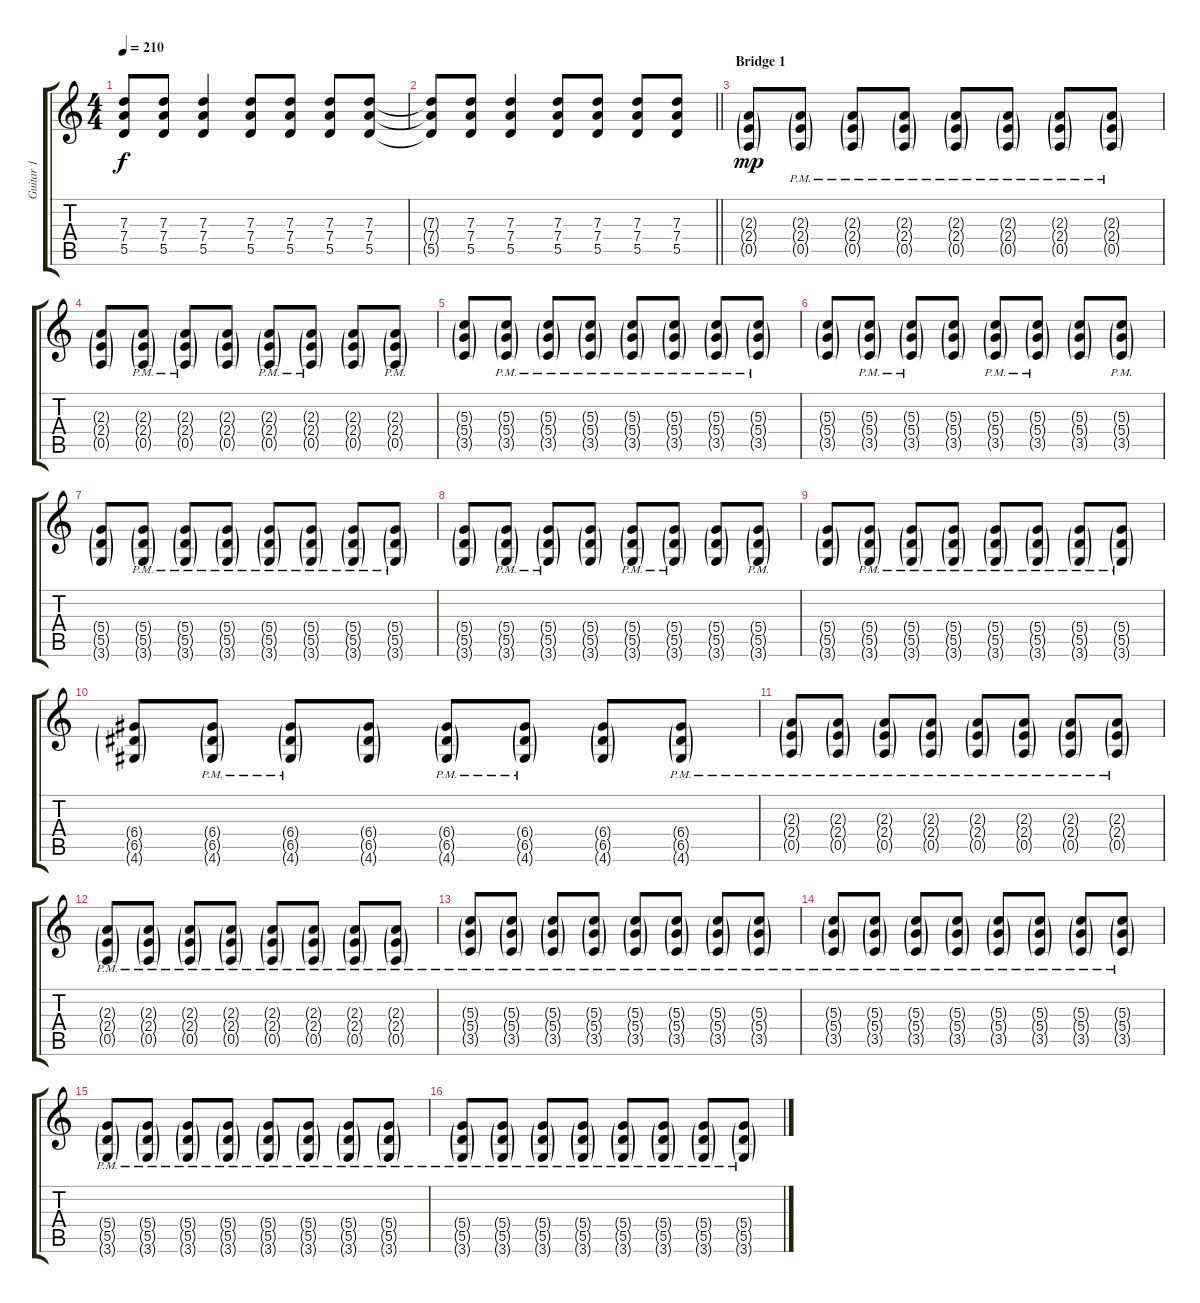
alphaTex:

\track ("Guitar 1" "Guitar 1") {instrument distortionguitar}
\staff {score tabs}
\tuning (E4 B3 G3 D3 A2 E2) {hide}
\ts (4 4)
\tempo 210
\clef g2
\ks c
(7.3{t} 7.4{t} 5.5{t}).8{dy f} (7.3 7.4 5.5).8 (7.3 7.4 5.5).4 (7.3 7.4 5.5).8 (7.3 7.4 5.5).8 (7.3 7.4 5.5).8 (7.3 7.4 5.5).8 |
\barLineRight lightlight
(7.3{t} 7.4{t} 5.5{t}).8 (7.3 7.4 5.5).8 (7.3 7.4 5.5).4 (7.3 7.4 5.5).8 (7.3 7.4 5.5).8 (7.3 7.4 5.5).8 (7.3 7.4 5.5).8 |
\section ("" "Bridge 1")
(2.3{g} 2.4{g} 0.5{g}).8{dy mp} (2.3{g pm} 2.4{g pm} 0.5{g pm}).8 (2.3{g pm} 2.4{g pm} 0.5{g pm}).8 (2.3{g pm} 2.4{g pm} 0.5{g pm}).8 (2.3{g pm} 2.4{g pm} 0.5{g pm}).8 (2.3{g pm} 2.4{g pm} 0.5{g pm}).8 (2.3{g pm} 2.4{g pm} 0.5{g pm}).8 (2.3{g pm} 2.4{g pm} 0.5{g pm}).8 |
(2.3{g} 2.4{g} 0.5{g}).8 (2.3{g pm} 2.4{g pm} 0.5{g pm}).8 (2.3{g pm} 2.4{g pm} 0.5{g pm}).8 (2.3{g} 2.4{g} 0.5{g}).8 (2.3{g pm} 2.4{g pm} 0.5{g pm}).8 (2.3{g pm} 2.4{g pm} 0.5{g pm}).8 (2.3{g} 2.4{g} 0.5{g}).8 (2.3{g pm} 2.4{g pm} 0.5{g pm}).8 |
(5.3{g} 5.4{g} 3.5{g}).8 (5.3{g pm} 5.4{g pm} 3.5{g pm}).8 (5.3{g pm} 5.4{g pm} 3.5{g pm}).8 (5.3{g pm} 5.4{g pm} 3.5{g pm}).8 (5.3{g pm} 5.4{g pm} 3.5{g pm}).8 (5.3{g pm} 5.4{g pm} 3.5{g pm}).8 (5.3{g pm} 5.4{g pm} 3.5{g pm}).8 (5.3{g pm} 5.4{g pm} 3.5{g pm}).8 |
(5.3{g} 5.4{g} 3.5{g}).8 (5.3{g pm} 5.4{g pm} 3.5{g pm}).8 (5.3{g pm} 5.4{g pm} 3.5{g pm}).8 (5.3{g} 5.4{g} 3.5{g}).8 (5.3{g pm} 5.4{g pm} 3.5{g pm}).8 (5.3{g pm} 5.4{g pm} 3.5{g pm}).8 (5.3{g} 5.4{g} 3.5{g}).8 (5.3{g pm} 5.4{g pm} 3.5{g pm}).8 |
(5.4{g} 5.5{g} 3.6{g}).8 (5.4{g pm} 5.5{g pm} 3.6{g pm}).8 (5.4{g pm} 5.5{g pm} 3.6{g pm}).8 (5.4{g pm} 5.5{g pm} 3.6{g pm}).8 (5.4{g pm} 5.5{g pm} 3.6{g pm}).8 (5.4{g pm} 5.5{g pm} 3.6{g pm}).8 (5.4{g pm} 5.5{g pm} 3.6{g pm}).8 (5.4{g pm} 5.5{g pm} 3.6{g pm}).8 |
(5.4{g} 5.5{g} 3.6{g}).8 (5.4{g pm} 5.5{g pm} 3.6{g pm}).8 (5.4{g pm} 5.5{g pm} 3.6{g pm}).8 (5.4{g} 5.5{g} 3.6{g}).8 (5.4{g pm} 5.5{g pm} 3.6{g pm}).8 (5.4{g pm} 5.5{g pm} 3.6{g pm}).8 (5.4{g} 5.5{g} 3.6{g}).8 (5.4{g pm} 5.5{g pm} 3.6{g pm}).8 |
(5.4{g} 5.5{g} 3.6{g}).8 (5.4{g pm} 5.5{g pm} 3.6{g pm}).8 (5.4{g pm} 5.5{g pm} 3.6{g pm}).8 (5.4{g pm} 5.5{g pm} 3.6{g pm}).8 (5.4{g pm} 5.5{g pm} 3.6{g pm}).8 (5.4{g pm} 5.5{g pm} 3.6{g pm}).8 (5.4{g pm} 5.5{g pm} 3.6{g pm}).8 (5.4{g pm} 5.5{g pm} 3.6{g pm}).8 |
(6.4{g} 6.5{g} 4.6{g}).8 (6.4{g pm} 6.5{g pm} 4.6{g pm}).8 (6.4{g pm} 6.5{g pm} 4.6{g pm}).8 (6.4{g} 6.5{g} 4.6{g}).8 (6.4{g pm} 6.5{g pm} 4.6{g pm}).8 (6.4{g pm} 6.5{g pm} 4.6{g pm}).8 (6.4{g} 6.5{g} 4.6{g}).8 (6.4{g pm} 6.5{g pm} 4.6{g pm}).8 |
(2.3{g pm} 2.4{g pm} 0.5{g pm}).8 (2.3{g pm} 2.4{g pm} 0.5{g pm}).8 (2.3{g pm} 2.4{g pm} 0.5{g pm}).8 (2.3{g pm} 2.4{g pm} 0.5{g pm}).8 (2.3{g pm} 2.4{g pm} 0.5{g pm}).8 (2.3{g pm} 2.4{g pm} 0.5{g pm}).8 (2.3{g pm} 2.4{g pm} 0.5{g pm}).8 (2.3{g pm} 2.4{g pm} 0.5{g pm}).8 |
(2.3{g pm} 2.4{g pm} 0.5{g pm}).8 (2.3{g pm} 2.4{g pm} 0.5{g pm}).8 (2.3{g pm} 2.4{g pm} 0.5{g pm}).8 (2.3{g pm} 2.4{g pm} 0.5{g pm}).8 (2.3{g pm} 2.4{g pm} 0.5{g pm}).8 (2.3{g pm} 2.4{g pm} 0.5{g pm}).8 (2.3{g pm} 2.4{g pm} 0.5{g pm}).8 (2.3{g pm} 2.4{g pm} 0.5{g pm}).8 |
(5.3{g pm} 5.4{g pm} 3.5{g pm}).8 (5.3{g pm} 5.4{g pm} 3.5{g pm}).8 (5.3{g pm} 5.4{g pm} 3.5{g pm}).8 (5.3{g pm} 5.4{g pm} 3.5{g pm}).8 (5.3{g pm} 5.4{g pm} 3.5{g pm}).8 (5.3{g pm} 5.4{g pm} 3.5{g pm}).8 (5.3{g pm} 5.4{g pm} 3.5{g pm}).8 (5.3{g pm} 5.4{g pm} 3.5{g pm}).8 |
(5.3{g pm} 5.4{g pm} 3.5{g pm}).8 (5.3{g pm} 5.4{g pm} 3.5{g pm}).8 (5.3{g pm} 5.4{g pm} 3.5{g pm}).8 (5.3{g pm} 5.4{g pm} 3.5{g pm}).8 (5.3{g pm} 5.4{g pm} 3.5{g pm}).8 (5.3{g pm} 5.4{g pm} 3.5{g pm}).8 (5.3{g pm} 5.4{g pm} 3.5{g pm}).8 (5.3{g pm} 5.4{g pm} 3.5{g pm}).8 |
(5.4{g pm} 5.5{g pm} 3.6{g pm}).8 (5.4{g pm} 5.5{g pm} 3.6{g pm}).8 (5.4{g pm} 5.5{g pm} 3.6{g pm}).8 (5.4{g pm} 5.5{g pm} 3.6{g pm}).8 (5.4{g pm} 5.5{g pm} 3.6{g pm}).8 (5.4{g pm} 5.5{g pm} 3.6{g pm}).8 (5.4{g pm} 5.5{g pm} 3.6{g pm}).8 (5.4{g pm} 5.5{g pm} 3.6{g pm}).8 |
(5.4{g pm} 5.5{g pm} 3.6{g pm}).8 (5.4{g pm} 5.5{g pm} 3.6{g pm}).8 (5.4{g pm} 5.5{g pm} 3.6{g pm}).8 (5.4{g pm} 5.5{g pm} 3.6{g pm}).8 (5.4{g pm} 5.5{g pm} 3.6{g pm}).8 (5.4{g pm} 5.5{g pm} 3.6{g pm}).8 (5.4{g pm} 5.5{g pm} 3.6{g pm}).8 (5.4{g pm} 5.5{g pm} 3.6{g pm}).8
